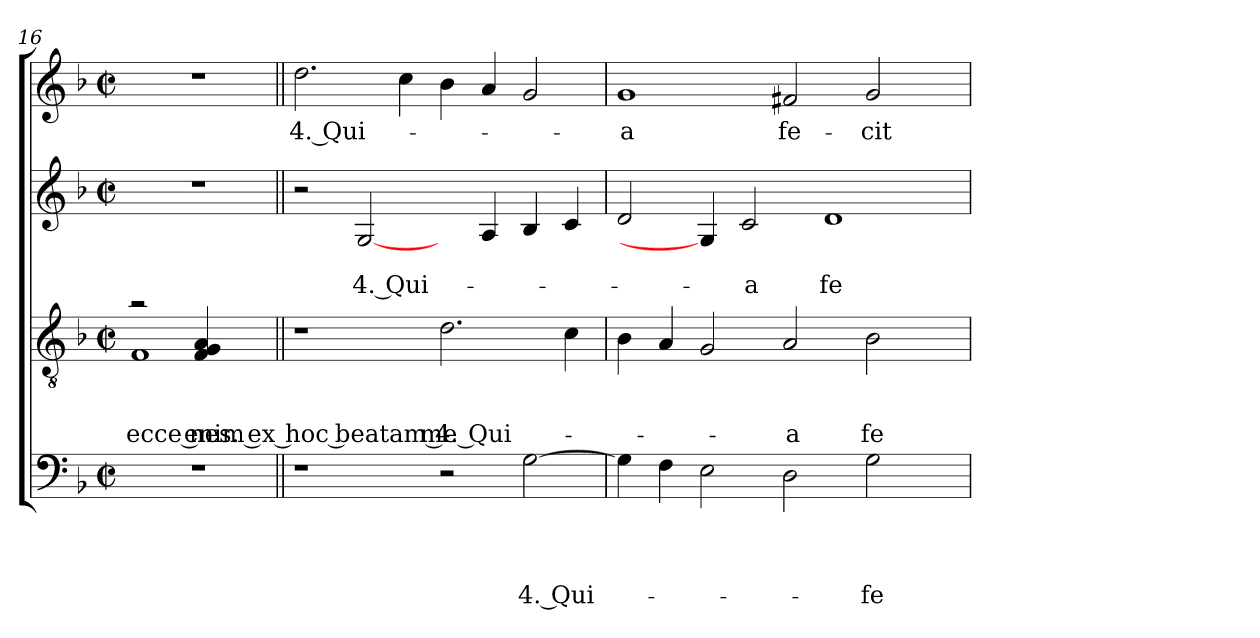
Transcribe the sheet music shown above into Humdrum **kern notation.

**kern	**text	**text	**text	**text	**kern	**text	**text	**text	**kern	**text	**text	**kern	**text
*part4	*part4	*part4	*part4	*part4	*part3	*part3	*part3	*part3	*part2	*part2	*part2	*part1	*part1
*staff4	*staff4	*staff4	*staff4	*staff4	*staff3	*staff3	*staff3	*staff3	*staff2	*staff2	*staff2	*staff1	*staff1
!!LO:PB:g=z
*clefF4	*	*	*	*	*clefGv2	*	*	*	*clefG2	*	*	*clefG2	*
*k[b-]	*	*	*	*	*k[b-]	*	*	*	*k[b-]	*	*	*k[b-]	*
*F:	*	*	*	*	*F:	*	*	*	*F:	*	*	*F:	*
*M2/2	*	*	*	*	*M2/2	*	*	*	*M2/2	*	*	*M2/2	*
*met(c|)	*	*	*	*	*met(c|)	*	*	*	*met(c|)	*	*	*met(c|)	*
=16	=16	=16	=16	=16	=16	=16	=16	=16	=16	=16	=16	=16	=16
*	*	*	*	*	*^	*	*	*	*	*	*	*	*
!	!	!	!	!	!	!	!	!	!LO:LY:b	!	!	!	!	!
1r	.	.	.	.	2ra	1F	.	.	ecce enim ex hoc beatam me	1r	.	.	1r	.
!	!	!	!	!	!LO:N:n=1:head=solid	!	!	!	!	!	!	!	!	!
!	!	!	!	!	!LO:N:n=2:head=solid	!	!	!	!	!	!	!	!	!
!	!	!	!	!	!LO:N:n=3:head=solid	!	!	!	!LO:LY:b:rj	!	!	!	!	!
.	.	.	.	.	4F/ 4G/ 4A/	.	.	.	nes.	.	.	.	.	.
.	.	.	.	.	4ryy	.	.	.	.	.	.	.	.	.
*	*	*	*	*	*v	*v	*	*	*	*	*	*	*	*
=17||	=17||	=17||	=17||	=17||	=17||	=17||	=17||	=17||	=17||	=17||	=17||	=17||	=17||
!	!	!	!	!	!	!	!	!	!	!	!	!	!LO:LY:b:rj
1r	.	.	.	.	1r	.	.	.	2r	.	.	2.dd\	4. Qui-
!	!	!	!	!	!	!	!	!	!	!	!LO:LY:b:rj	!	!
.	.	.	.	.	.	.	.	.	[2G/	.	4. Qui-	.	.
.	.	.	.	.	.	.	.	.	.	.	.	4cc\	.
!	!	!	!	!	!	!	!	!LO:LY:b:rj	!	!	!	!	!
2r	.	.	.	.	2.d\	.	.	4. Qui-	4ryy	.	.	4b-\	.
.	.	.	.	.	.	.	.	.	4A/	.	.	4a/	.
!	!	!	!	!LO:LY:b:rj	!	!	!	!	!	!	!	!	!
[>2G\	.	.	.	4. Qui-	.	.	.	.	4B-/	.	.	2g/	.
.	.	.	.	.	4c\	.	.	.	4c/	.	.	.	.
=18	=18	=18	=18	=18	=18	=18	=18	=18	=18	=18	=18	=18	=18
!	!	!	!	!	!	!	!	!	!	!	!	!	!LO:LY:b:rj
4G\]	.	.	.	.	4B-\	.	.	.	2d/	.	.	1g	-a
4F\	.	.	.	.	4A/	.	.	.	.	.	.	.	.
2E\	.	.	.	.	2G/	.	.	.	4G/]	.	.	.	.
!	!	!	!	!	!	!	!	!	!	!	!LO:LY:b	!	!
.	.	.	.	.	.	.	.	.	2c/	.	-a	.	.
!	!	!	!	!	!	!	!	!LO:LY:b	!	!	!	!	!LO:LY:b
2D\	.	.	.	.	2A/	.	.	-a	.	.	.	2f#X/	fe-
!	!	!	!	!	!	!	!	!	!	!	!LO:LY:b	!	!
.	.	.	.	.	.	.	.	.	1d	.	fe-	.	.
!	!	!	!	!LO:LY:b	!	!	!	!LO:LY:b	!	!	!	!	!LO:LY:b
2G\	.	.	.	-fe-	2B-\	.	.	fe-	.	.	.	2g/	-cit
4ryy	.	.	.	.	4ryy	.	.	.	.	.	.	4ryy	.
=	=	=	=	=	=	=	=	=	=	=	=	=	=
*-	*-	*-	*-	*-	*-	*-	*-	*-	*-	*-	*-	*-	*-
